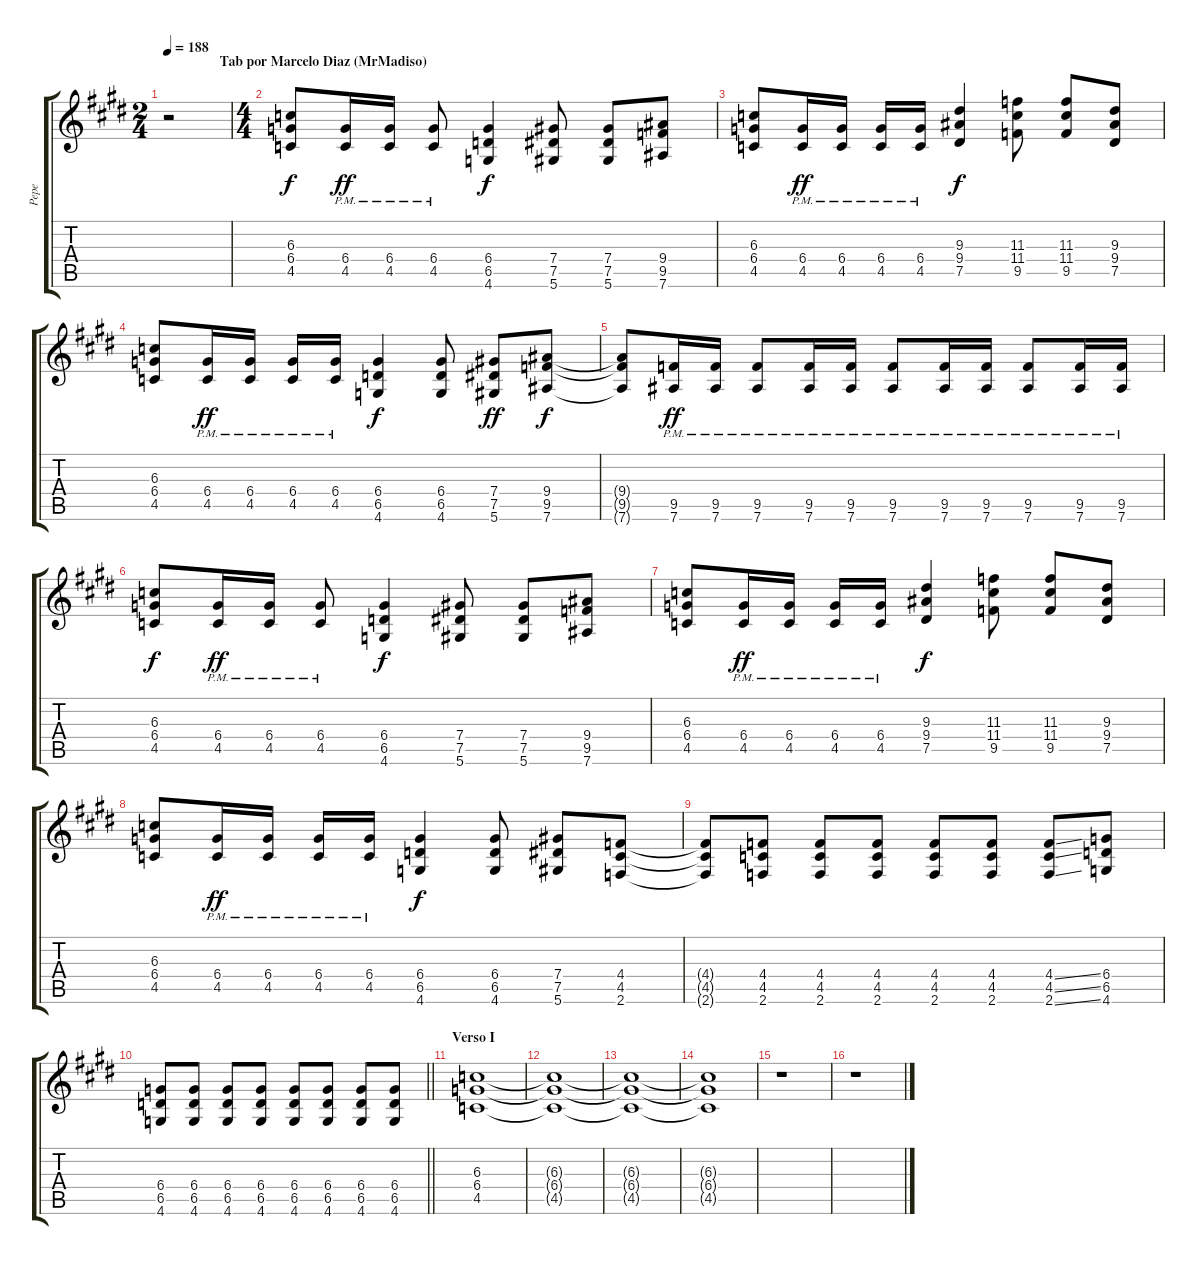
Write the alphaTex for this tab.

\track ("Pepe" "Pepe") {instrument distortionguitar}
\staff {score tabs}
\tuning (Eb4 Bb3 Gb3 Db3 Ab2 Eb2) {hide}
\ts (2 4)
\section ("" "                Tab por Marcelo Diaz (MrMadiso)")
\tempo 188
\clef g2
\ks e
r.2{dy f instrument distortionguitar} |
\ts (4 4)
(6.3 6.4 4.5).8 (6.4{pm} 4.5{pm}).16{dy ff} (6.4{pm} 4.5{pm}).16 (6.4{pm} 4.5{pm}).8 (6.4 6.5 4.6).4{dy f} (7.4 7.5 5.6).8 (7.4 7.5 5.6).8 (9.4 9.5 7.6).8 |
(6.3 6.4 4.5).8 (6.4{pm} 4.5{pm}).16{dy ff} (6.4{pm} 4.5{pm}).16 (6.4{pm} 4.5{pm}).16 (6.4{pm} 4.5{pm}).16 (9.3 9.4 7.5).4{dy f} (11.3 11.4 9.5).8 (11.3 11.4 9.5).8 (9.3 9.4 7.5).8 |
(6.3 6.4 4.5).8 (6.4{pm} 4.5{pm}).16{dy ff} (6.4{pm} 4.5{pm}).16 (6.4{pm} 4.5{pm}).16 (6.4{pm} 4.5{pm}).16 (6.4 6.5 4.6).4{dy f} (6.4 6.5 4.6).8 (7.4 7.5 5.6).8{dy ff} (9.4 9.5 7.6).8{dy f} |
(9.4{t} 9.5{t} 7.6{t}).8 (9.5{pm} 7.6{pm}).16{dy ff} (9.5{pm} 7.6{pm}).16 (9.5{pm} 7.6{pm}).8 (9.5{pm} 7.6{pm}).16 (9.5{pm} 7.6{pm}).16 (9.5{pm} 7.6{pm}).8 (9.5{pm} 7.6{pm}).16 (9.5{pm} 7.6{pm}).16 (9.5{pm} 7.6{pm}).8 (9.5{pm} 7.6{pm}).16 (9.5{pm} 7.6{pm}).16 |
(6.3 6.4 4.5).8{dy f} (6.4{pm} 4.5{pm}).16{dy ff} (6.4{pm} 4.5{pm}).16 (6.4{pm} 4.5{pm}).8 (6.4 6.5 4.6).4{dy f} (7.4 7.5 5.6).8 (7.4 7.5 5.6).8 (9.4 9.5 7.6).8 |
(6.3 6.4 4.5).8 (6.4{pm} 4.5{pm}).16{dy ff} (6.4{pm} 4.5{pm}).16 (6.4{pm} 4.5{pm}).16 (6.4{pm} 4.5{pm}).16 (9.3 9.4 7.5).4{dy f} (11.3 11.4 9.5).8 (11.3 11.4 9.5).8 (9.3 9.4 7.5).8 |
(6.3 6.4 4.5).8 (6.4{pm} 4.5{pm}).16{dy ff} (6.4{pm} 4.5{pm}).16 (6.4{pm} 4.5{pm}).16 (6.4{pm} 4.5{pm}).16 (6.4 6.5 4.6).4{dy f} (6.4 6.5 4.6).8 (7.4 7.5 5.6).8 (4.4 4.5 2.6).8 |
(4.4{t} 4.5{t} 2.6{t}).8 (4.4 4.5 2.6).8 (4.4 4.5 2.6).8 (4.4 4.5 2.6).8 (4.4 4.5 2.6).8 (4.4 4.5 2.6).8 (4.4{ss} 4.5{ss} 2.6{ss}).8 (6.4 6.5 4.6).8 |
\barLineRight lightlight
(6.4 6.5 4.6).8 (6.4 6.5 4.6).8 (6.4 6.5 4.6).8 (6.4 6.5 4.6).8 (6.4 6.5 4.6).8 (6.4 6.5 4.6).8 (6.4 6.5 4.6).8 (6.4 6.5 4.6).8 |
\section ("" "Verso I")
(6.3 6.4 4.5).1{volume 0} |
(6.3{t} 6.4{t} 4.5{t}).1 |
(6.3{t} 6.4{t} 4.5{t}).1 |
(6.3{t} 6.4{t} 4.5{t}).1 |
r.1 |
r.1
